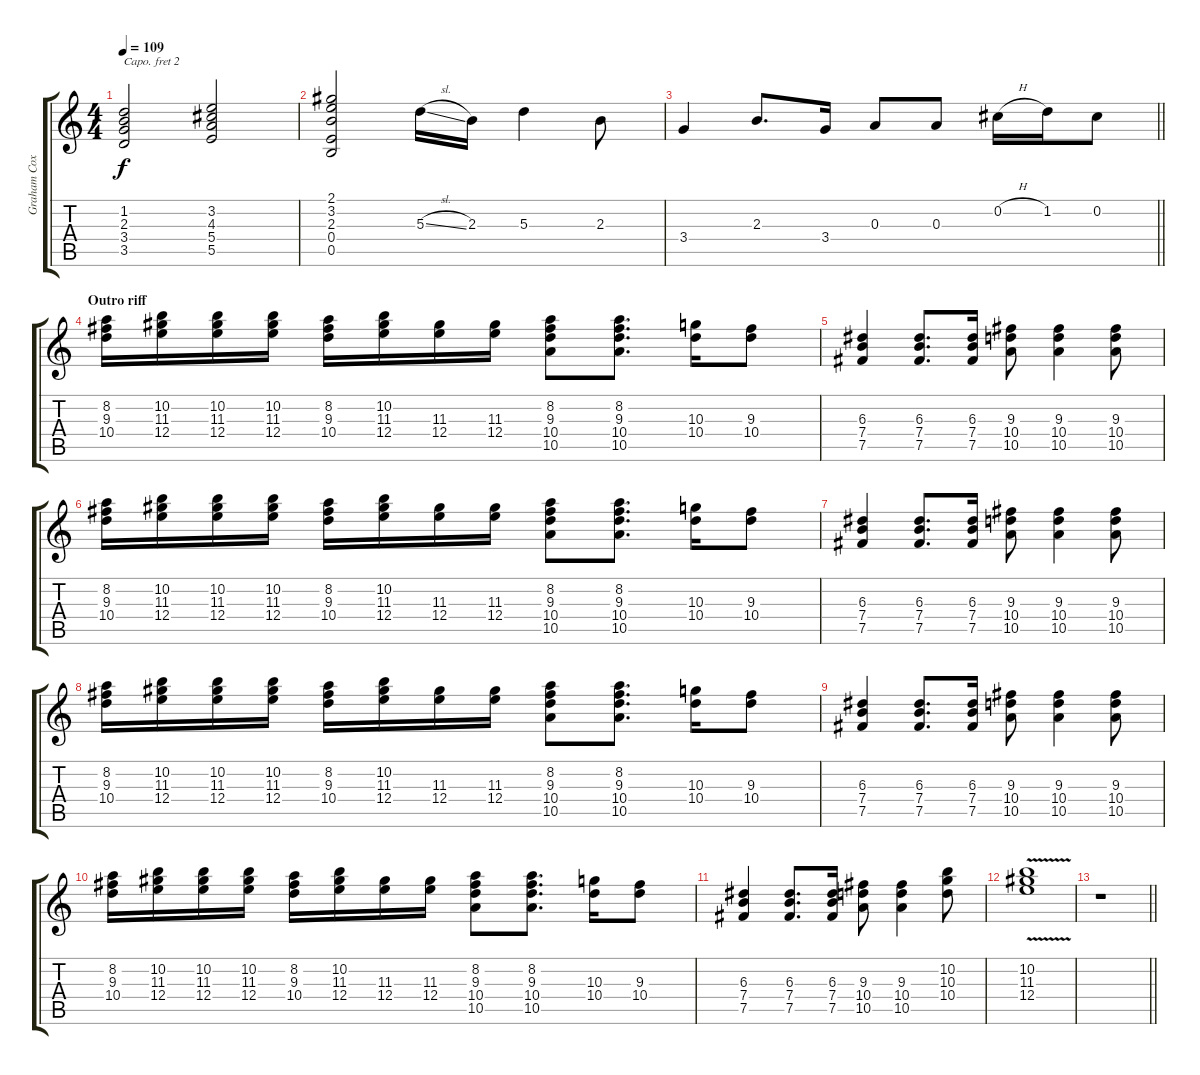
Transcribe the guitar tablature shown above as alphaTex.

\track ("Graham Coxon - Guitar" "Graham Cox") {instrument overdrivenguitar}
\staff {score tabs}
\capo 2
\tuning (E4 B3 G3 D3 A2 E2) {hide}
\ts (4 4)
\tempo 109
\clef g2
\ks c
(1.2 2.3 3.4 3.5).2{dy f} (3.2 4.3 5.4 5.5).2 |
(2.1 3.2 2.3 0.4 0.5).2 5.3{sl}.16 2.3.16 5.3.4 2.3.8 |
\barLineRight lightlight
3.4.4 2.3.8{d} 3.4.16 0.3.8 0.3.8 0.2{h}.16 1.2.16 0.2.8 |
\section ("" "Outro riff")
(8.2 9.3 10.4).16 (10.2 11.3 12.4).16 (10.2 11.3 12.4).16 (10.2 11.3 12.4).16 (8.2 9.3 10.4).16 (10.2 11.3 12.4).16 (11.3 12.4).16 (11.3 12.4).16 (8.2 9.3 10.4 10.5).8 (8.2 9.3 10.4 10.5).8{d} (10.3 10.4).16 (9.3 10.4).8 |
(6.3 7.4 7.5).4 (6.3 7.4 7.5).8{d} (6.3 7.4 7.5).16 (9.3 10.4 10.5).8 (9.3 10.4 10.5).4 (9.3 10.4 10.5).8 |
(8.2 9.3 10.4).16 (10.2 11.3 12.4).16 (10.2 11.3 12.4).16 (10.2 11.3 12.4).16 (8.2 9.3 10.4).16 (10.2 11.3 12.4).16 (11.3 12.4).16 (11.3 12.4).16 (8.2 9.3 10.4 10.5).8 (8.2 9.3 10.4 10.5).8{d} (10.3 10.4).16 (9.3 10.4).8 |
(6.3 7.4 7.5).4 (6.3 7.4 7.5).8{d} (6.3 7.4 7.5).16 (9.3 10.4 10.5).8 (9.3 10.4 10.5).4 (9.3 10.4 10.5).8 |
(8.2 9.3 10.4).16 (10.2 11.3 12.4).16 (10.2 11.3 12.4).16 (10.2 11.3 12.4).16 (8.2 9.3 10.4).16 (10.2 11.3 12.4).16 (11.3 12.4).16 (11.3 12.4).16 (8.2 9.3 10.4 10.5).8 (8.2 9.3 10.4 10.5).8{d} (10.3 10.4).16 (9.3 10.4).8 |
(6.3 7.4 7.5).4 (6.3 7.4 7.5).8{d} (6.3 7.4 7.5).16 (9.3 10.4 10.5).8 (9.3 10.4 10.5).4 (9.3 10.4 10.5).8 |
(8.2 9.3 10.4).16 (10.2 11.3 12.4).16 (10.2 11.3 12.4).16 (10.2 11.3 12.4).16 (8.2 9.3 10.4).16 (10.2 11.3 12.4).16 (11.3 12.4).16 (11.3 12.4).16 (8.2 9.3 10.4 10.5).8 (8.2 9.3 10.4 10.5).8{d} (10.3 10.4).16 (9.3 10.4).8 |
(6.3 7.4 7.5).4 (6.3 7.4 7.5).8{d} (6.3 7.4 7.5).16 (9.3 10.4 10.5).8 (9.3 10.4 10.5).4 (10.2 10.3 10.4).8 |
(10.2 11.3 12.4{v}).1 |
\barLineRight lightlight
r.1
